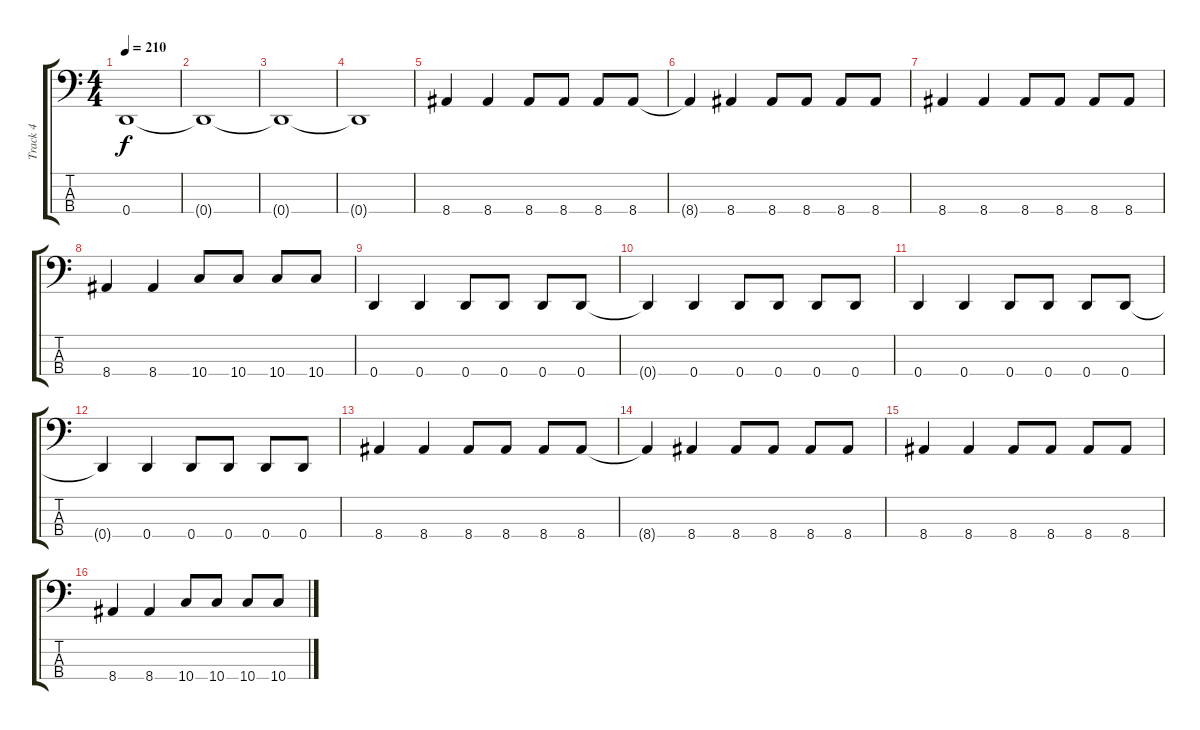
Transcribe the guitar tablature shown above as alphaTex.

\track ("Track 4" "Track 4") {instrument electricbasspick}
\staff {score tabs}
\tuning (G2 D2 A1 D1) {hide}
\ts (4 4)
\tempo 210
\clef f4
\ks c
0.4.1{dy f} |
0.4{t}.1 |
0.4{t}.1 |
0.4{t}.1 |
8.4.4 8.4.4 8.4.8 8.4.8 8.4.8 8.4.8 |
8.4{t}.4 8.4.4 8.4.8 8.4.8 8.4.8 8.4.8 |
8.4.4 8.4.4 8.4.8 8.4.8 8.4.8 8.4.8 |
8.4.4 8.4.4 10.4.8 10.4.8 10.4.8 10.4.8 |
0.4.4 0.4.4 0.4.8 0.4.8 0.4.8 0.4.8 |
0.4{t}.4 0.4.4 0.4.8 0.4.8 0.4.8 0.4.8 |
0.4.4 0.4.4 0.4.8 0.4.8 0.4.8 0.4.8 |
0.4{t}.4 0.4.4 0.4.8 0.4.8 0.4.8 0.4.8 |
8.4.4 8.4.4 8.4.8 8.4.8 8.4.8 8.4.8 |
8.4{t}.4 8.4.4 8.4.8 8.4.8 8.4.8 8.4.8 |
8.4.4 8.4.4 8.4.8 8.4.8 8.4.8 8.4.8 |
8.4.4 8.4.4 10.4.8 10.4.8 10.4.8 10.4.8
